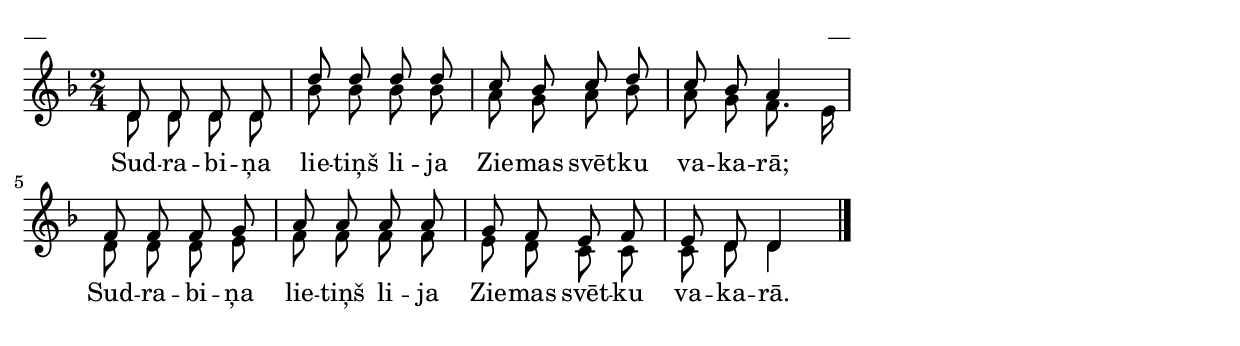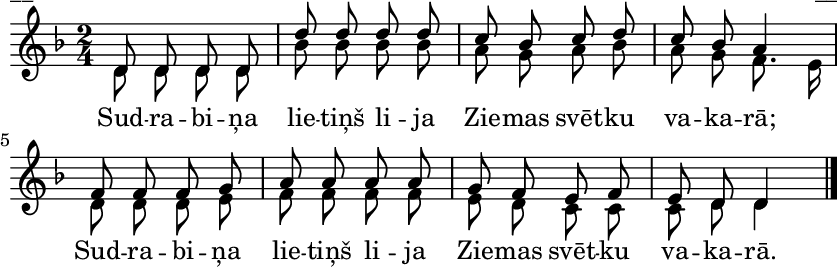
\version "2.13.18"
#(ly:set-option 'crop #t)

%\header {
%    title = "Sudrabiņa lietiņš lija"
%}
\paper {
line-width = 14\cm
left-margin = 0.4\cm
between-system-padding = 0.1\cm
between-system-space = 0.1\cm
}
\layout {
indent = #0
ragged-last = ##f
}


voiceA = \relative c' {
\clef "treble"
\key d \minor
\time 2/4
d8 d d d | d'8 d d d |
c8 bes c d | c8 bes a4 |
f8 f f g | a8 a a a  |
g8 f e f | e8 d d4
\bar "|."
} 

lyricA = \lyricmode {
Sud -- ra -- bi -- ņa  lie -- tiņš li -- ja 
Zie -- mas svēt -- ku va -- ka -- rā; 
Sud -- ra -- bi -- ņa  lie -- tiņš li -- ja 
Zie -- mas svēt -- ku va -- ka -- rā.
}


voiceB = \relative c' {
d8 d d d | bes'8 bes bes bes |
a8 g a bes | a8 g f8. e16 |
d8 d d e | f8 f f f |
e8 d c c | c8 d d4 
} 


fullScore = <<
\new Staff {
<<
\new Voice = "voiceA" { \voiceOne \autoBeamOff \voiceA }
\new Lyrics \lyricsto "voiceA" \lyricA
\new Voice = "voiceB" { \voiceTwo \autoBeamOff \voiceB }
>>
}
>>

\score {
\fullScore
\header { piece = "__" opus = "__" }
}
\markup { \with-color #(x11-color 'white) \sans \smaller "__" }
\score {
\unfoldRepeats
\fullScore
\midi {
\context { \Staff \remove "Staff_performer" }
\context { \Voice \consists "Staff_performer" }
}
}



